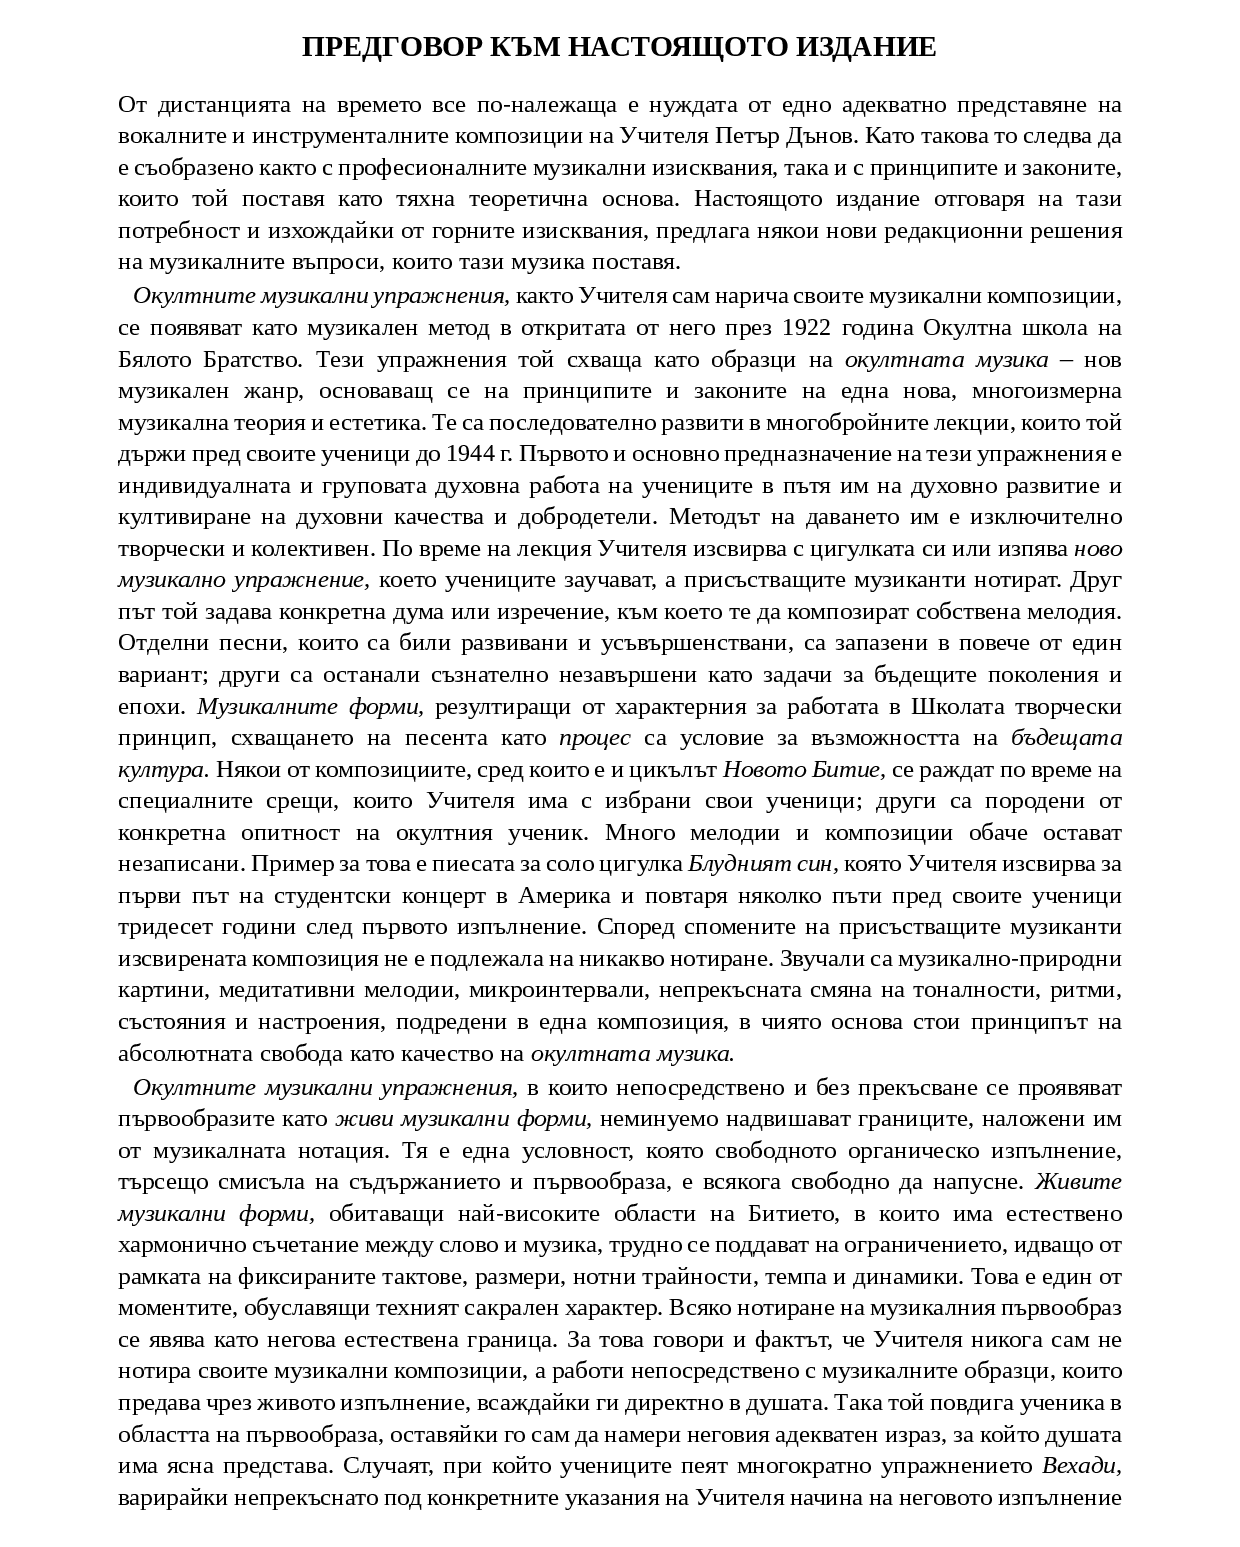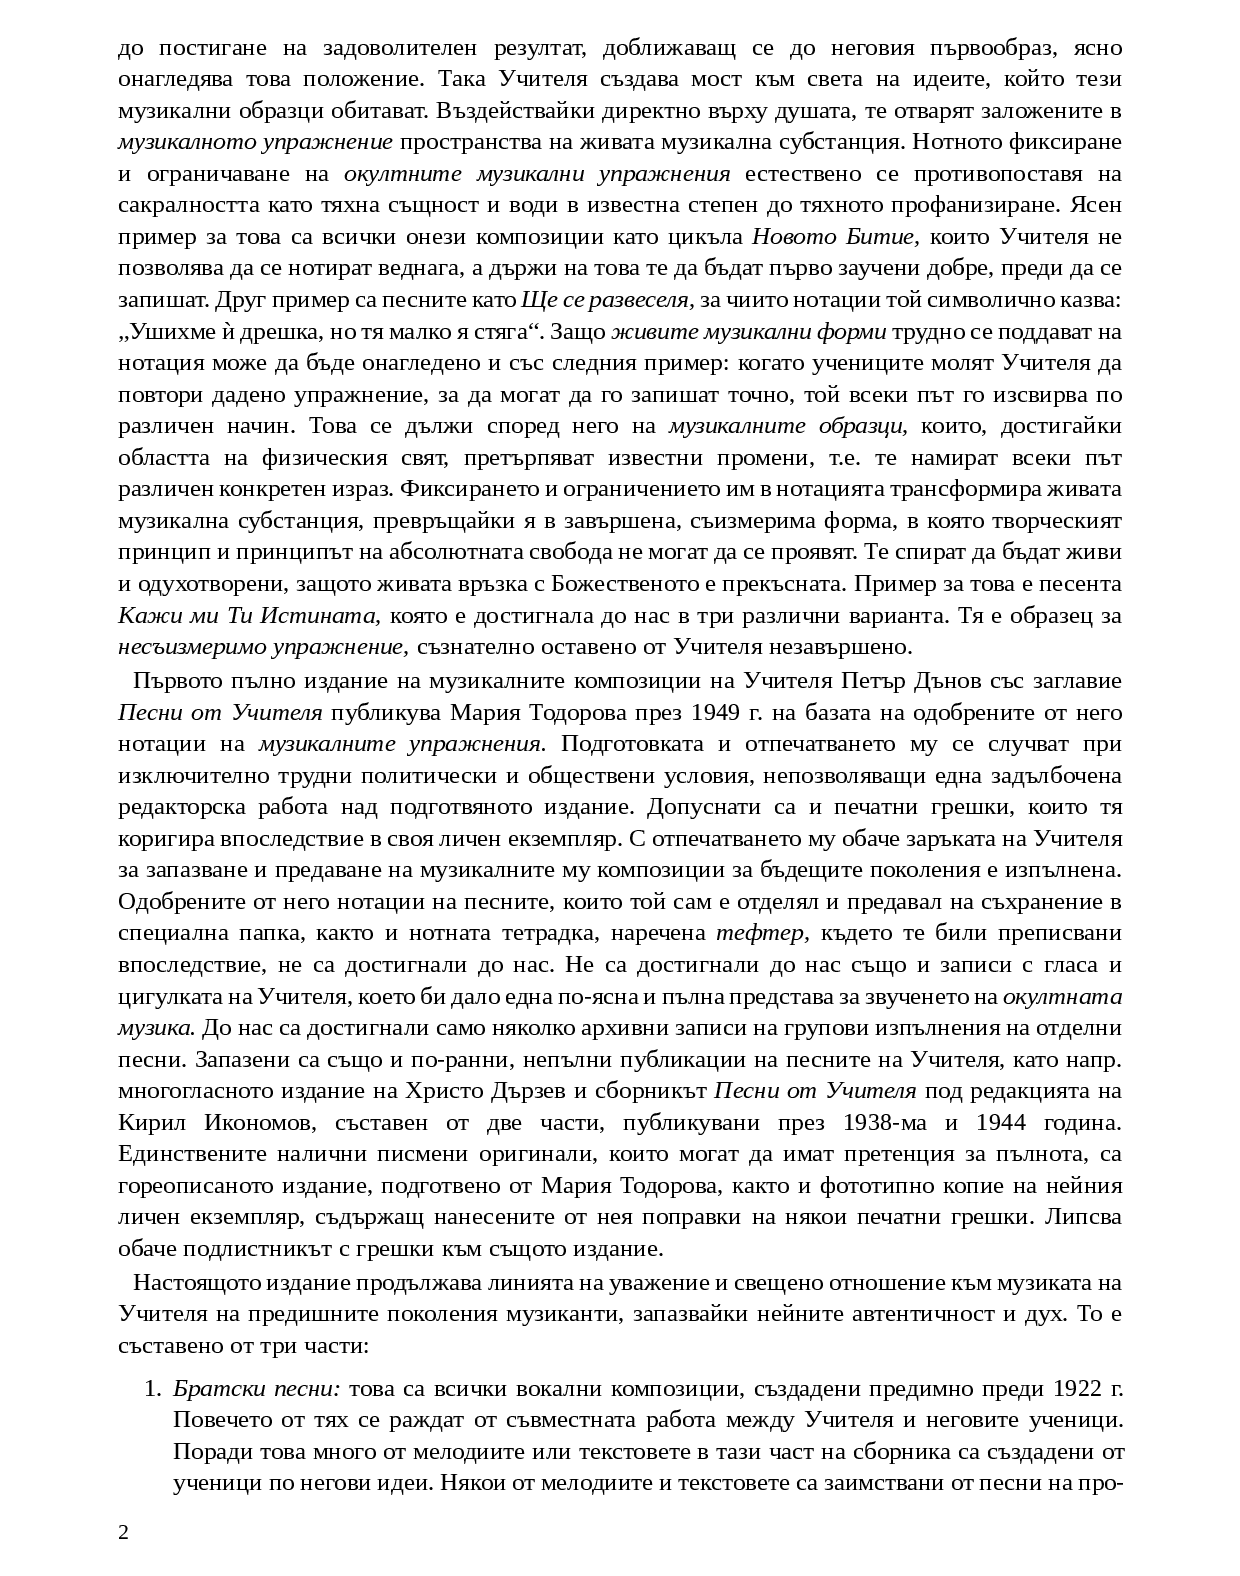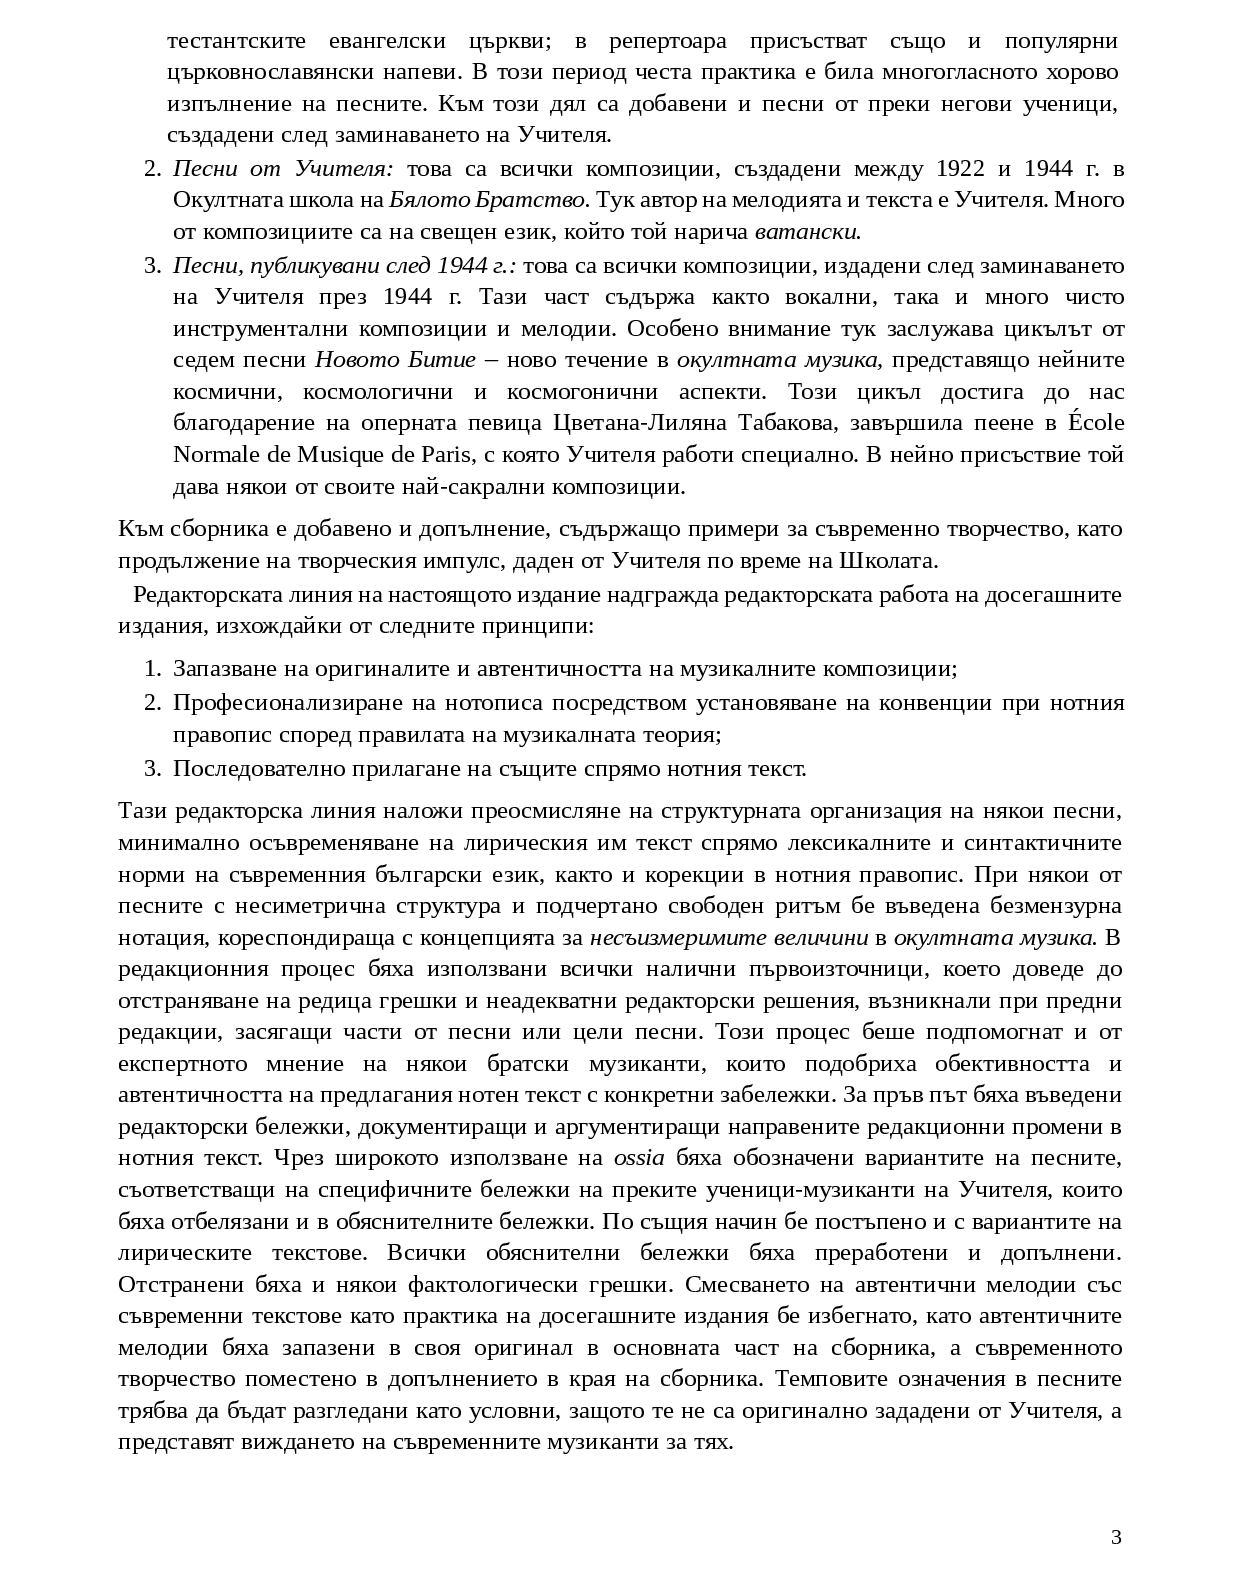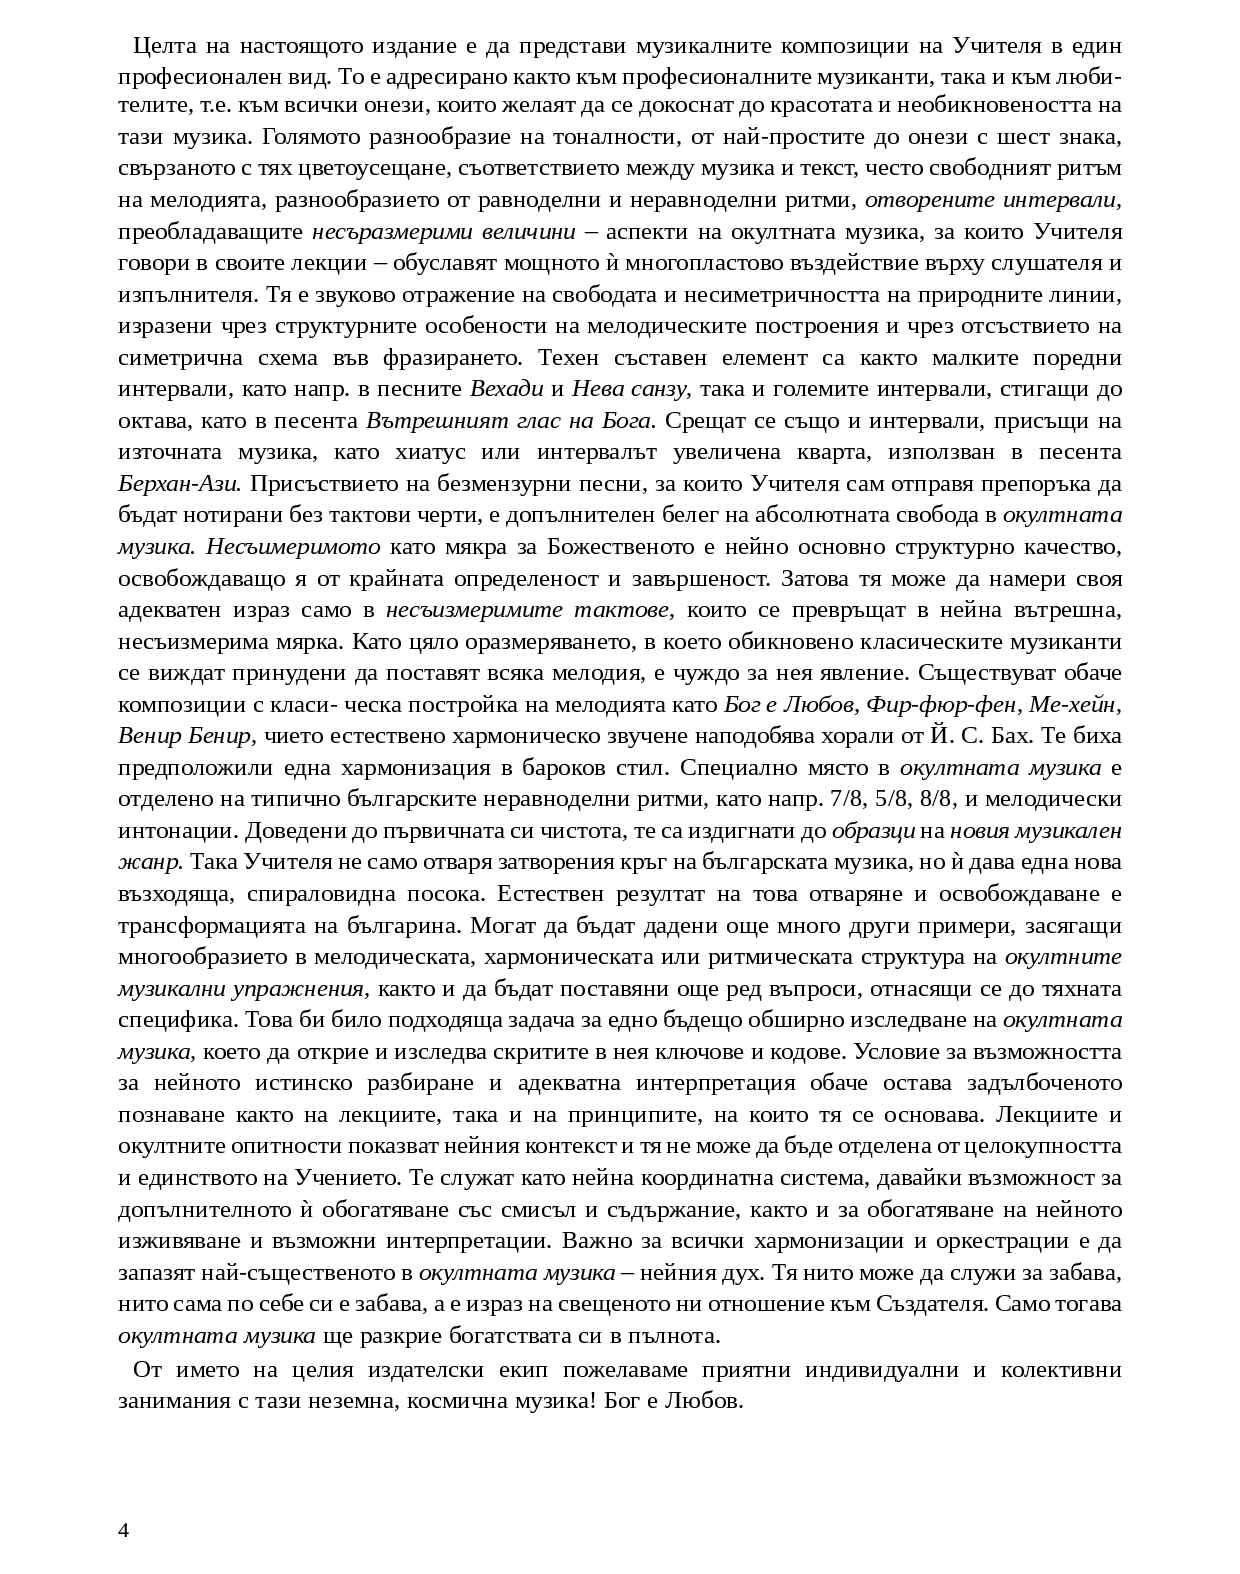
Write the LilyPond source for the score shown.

\version "2.24.4"

% include paper part and global functions
\include "include/globals.ily"

\bookpart {
  \paper {
    print-all-headers = ##f
    print-page-number = ##t
    print-first-page-number = ##f

    % put page numbers on the bottom
    oddHeaderMarkup = \markup ""
    evenHeaderMarkup = \markup ""
    oddFooterMarkup = \markup
    \fill-line {
      ""
      \if \should-print-page-number \fromproperty #'page:page-number-string
    }
    evenFooterMarkup = \markup
    \fill-line {
      \if \should-print-page-number \fromproperty #'page:page-number-string
      ""
    }

    left-margin = 2\cm
    right-margin = 2\cm
    top-margin = 2\cm
    bottom-margin = 2\cm
    ragged-bottom = ##t % do not spread the staves to fill the whole vertical space


  }

  \tocItem \markup "Предговор към настоящото издание"
  \markup \abs-fontsize #14 { \fill-line \bold {"ПРЕДГОВОР КЪМ НАСТОЯЩОТО ИЗДАНИЕ"} }



  \markup \abs-fontsize #12 {
    \vspace #1.5  \override #'(baseline-skip . 3.2)


    \justify {
      
           От дистанцията на времето все по-належаща е нуждата от едно адекватно представяне на вокалните и инструменталните композиции на Учителя Петър Дънов. Като такова то следва да е съобразено както с професионалните музикални изисквания, така и с принципите и законите, които той поставя като тяхна теоретична основа. Настоящото издание отговаря на тази потребност и изхождайки от горните изисквания, предлага някои нови редакционни решения на музикалните въпроси, които тази музика поставя.

    }
  }
  
    \markup \abs-fontsize #12 {
    \vspace #0.8  \override #'(baseline-skip . 3.2)
    \justify {
      \hspace #1.5

      \italic {Окултните} \italic {музикални} \italic {упражнения,} както Учителя сам нарича своите музикални композиции, се появяват като музикален метод в откритата от него през 1922 година Окултна школа на Бялото Братство. Тези упражнения той схваща като образци на \italic {окултната} \italic {музика} – нов музикален жанр, основаващ се на принципите и законите на една нова, многоизмерна музикална теория и естетика. Те са последователно развити в многобройните лекции, които той държи пред своите ученици до 1944 г. Първото и основно предназначение на тези упражнения е индивидуалната и груповата духовна работа на учениците в пътя им на духовно развитие и култивиране на духовни качества и добродетели. Методът на даването им е изключително творчески и колективен. По време на лекция Учителя изсвирва с цигулката си или изпява \italic {ново} \italic {музикално} \italic {упражнение,} което учениците заучават, а присъстващите музиканти нотират. Друг път той задава конкретна дума или  изречение, към което те да композират собствена мелодия. Отделни песни, които са били развивани и усъвършенствани, са запазени в повече от един вариант; други са останали съзнателно незавършени като задачи за бъдещите поколения и епохи. \italic {Музикалните} \italic {форми,} резултиращи от характерния за работата в Школата творчески принцип, схващането на песента като \italic {процес} са условие за възможността на \italic {бъдещата} \italic {култура.} Някои от композициите, сред които е и цикълът \italic {Новото} \italic {Битие,} се раждат по време на специалните срещи, които Учителя има с избрани свои ученици; други са породени от конкретна опитност на окултния ученик. Много мелодии и композиции обаче остават незаписани.  Пример за това е пиесата за соло цигулка \italic {Блудният} \italic {син,} която Учителя изсвирва за първи път на студентски концерт в Америка и повтаря няколко пъти пред своите ученици тридесет години след първото изпълнение. Според спомените на присъстващите музиканти изсвирената композиция не е подлежала на никакво нотиране. Звучали са музикално-природни картини, медитативни мелодии, микроинтервали, непрекъсната смяна на тоналности, ритми, състояния и настроения, подредени в една композиция, в чиято основа стои принципът на абсолютната свобода като качество на \italic{окултната} \italic {музика.}
    }
  }


  \markup \abs-fontsize #12 {
    \vspace #0.8  \override #'(baseline-skip . 3.2)
    \justify {
      \hspace #1.5
      
            \italic{Окултните} \italic{музикални} \italic{упражнения,} в които непосредствено и без прекъсване се проявяват първообразите като \italic{живи} \italic{музикални} \italic{форми,} неминуемо надвишават границите, наложени им от музикалната нотация. Тя е една условност, която свободното органическо изпълнение, търсещо смисъла на съдържанието и първообраза, е всякога свободно да напусне.  \italic{Живите} \italic{музикални} \italic{форми,} обитаващи най-високите области на Битието, в които има естествено хармонично съчетание между слово и музика, трудно се поддават на ограничението, идващо от рамката на фиксираните тактове, размери, нотни трайности, темпа и динамики. Това е един от моментите, обуславящи техният сакрален характер. Всяко нотиране на музикалния първообраз се явява като негова естествена граница. За това говори и фактът, че Учителя никога сам не нотира своите музикални композиции, а работи непосредствено с  музикалните образци, които предава чрез живото изпълнение, всаждайки ги директно в душата. Така той  повдига ученика в областта на първообраза, оставяйки го сам да намери неговия адекватен израз, за който душата има ясна представа. Случаят, при който учениците пеят многократно упражнението \italic{Вехади,} варирайки непрекъснато под конкретните указания на Учителя начина на неговото изпълнение 
      
  }}
  
  
    \markup \abs-fontsize #12 {
    \vspace #0.8  \override #'(baseline-skip . 3.2)
    \justify {
     
      
      до постигане на задоволителен резултат, доближаващ се до неговия първообраз, ясно онагледява това положение. Така Учителя създава мост към света на идеите, който тези музикални образци обитават. Въздействайки директно върху душата, те отварят заложените в \italic{музикалното} \italic{упражнение} пространства на живата музикална субстанция. Нотното фиксиране и ограничаване на \italic{окултните} \italic{музикални} \italic{упражнения} естествено се противопоставя на сакралността като тяхна същност и води в известна степен до тяхното профанизиране. Ясен пример за това са всички онези композиции като цикъла \italic{Новото} \italic{Битие,} които Учителя не позволява да се нотират веднага, а държи на това те да бъдат първо заучени добре, преди да се запишат. Друг пример са песните като \italic{Ще} \italic{се }\italic{развеселя,} за чиито нотации той символично казва: „Ушихме ѝ дрешка, но тя малко я стяга“. Защо \italic{живите} \italic{музикални} \italic{форми} трудно се поддават на нотация може да бъде онагледено и със следния пример: когато учениците молят Учителя да повтори дадено упражнение, за да могат да го запишат точно, той всеки път го изсвирва по различен начин. Това се дължи според него на  \italic{музикалните} \italic{образци,} които, достигайки областта на физическия свят, претърпяват известни промени, т.е. те намират всеки път различен конкретен израз. Фиксирането и ограничението им в нотацията трансформира живата музикална субстанция, превръщайки я в завършена, съизмерима форма, в която творческият принцип и принципът на абсолютната свобода не могат да се проявят. Те спират да бъдат живи и одухотворени, защото живата връзка с Божественото е прекъсната. Пример за това е песента \italic{Кажи} \italic{ми} \italic{Ти} \italic{Истината,} която е достигнала до нас в три различни варианта. Тя е образец за \italic{несъизмеримо упражнение,} съзнателно оставено от Учителя незавършено.
      
        }}
        
        \markup \abs-fontsize #12 {
    \vspace #0.8  \override #'(baseline-skip . 3.2)
    \justify {
      \hspace #1.5
      Първото пълно издание на музикалните композиции на Учителя Петър Дънов със заглавие \italic {Песни} \italic {от} \italic {Учителя} публикува Мария Тодорова през 1949 г. на базата на одобрените от него нотации на \italic {музикалните} \italic {упражнения.} Подготовката и отпечатването му се случват при изключително трудни политически и обществени условия, непозволяващи една задълбочена редакторска работа над подготвяното издание. Допуснати са и печатни грешки, които тя коригира впоследствие в своя личен екземпляр. С отпечатването му обаче заръката на Учителя за запазване и предаване на музикалните му композиции за бъдещите поколения е изпълнена. Одобрените от него нотации на песните, които той сам е отделял и предавал на съхранение в специална папка, както и нотната тетрадка, наречена \italic {тефтер,} където те били преписвани впоследствие, не са достигнали до нас. Не са достигнали до нас също и записи с гласа и цигулката на Учителя, което би дало една по-ясна и пълна представа за звученето на \italic {окултната} \italic {музика.} До нас са достигнали само няколко архивни записи на групови изпълнения на отделни песни. Запазени са също и по-ранни, непълни публикации на песните на Учителя, като напр. многогласното издание на Христо Дързев и сборникът \italic {Песни} \italic {от} \italic {Учителя} под редакцията на Кирил Икономов, съставен от две части, публикувани през 1938-ма и 1944 година. Единствените налични писмени оригинали, които могат да имат претенция за пълнота, са гореописаното издание, подготвено от Мария Тодорова, както и фототипно копие на нейния личен екземпляр, съдържащ нанесените от нея поправки на някои печатни грешки. Липсва обаче подлистникът с грешки към същото издание.
    }
  }
  \markup \abs-fontsize #12 {
    \vspace #0.8  \override #'(baseline-skip . 3.2)
    \justify {
      \hspace #1.5
      Настоящото издание продължава линията на уважение и свещено отношение към музиката на Учителя на предишните поколения музиканти, запазвайки нейните автентичност и дух. То е съставено от три части:
    }
  }
  
  
    \markup \override #'(line-width . 96.5) \abs-fontsize #12 {
    \override #'(baseline-skip . 3.2) \column {
      "    1."
    }
    \hspace #0.5
    \vspace #1.1  \override #'(baseline-skip . 3.2) \column {
      \justify { 
         \italic {Братски песни: } това са всички вокални композиции, създадени предимно преди 1922 г. Повечето от тях се раждат от съвместната работа между Учителя и неговите ученици. Поради това много от мелодиите или текстовете в тази част на сборника са създадени от ученици по негови идеи. Някои от мелодиите и текстовете са заимствани от песни на про-
    
    }}}
    
       \markup \override #'(line-width . 96.5) \abs-fontsize #12 {
    \override #'(baseline-skip . 3.2) \column {
      "      "
    }
    \hspace #0.5
      \override #'(baseline-skip . 3.2) \column {
      \justify { 
        тестантските евангелски църкви; в репертоара присъстват също и популярни църковнославянски напеви. В този период честа практика е била многогласното хорово изпълнение на песните. Към този дял са добавени и песни от преки негови ученици, създадени след заминаването на Учителя.
        
           }}}
           
            \markup \override #'(line-width . 96.5) \abs-fontsize #12 {
    \vspace #0.8  \override #'(baseline-skip . 3.2) \column {
      "    2."
    }
    \hspace #0.5
    \override #'(baseline-skip . 3.2) \column {
      \justify {
        \italic { Песни от Учителя: } това са всички композиции, създадени между 1922 и 1944 г. в Окултната школа на \italic {Бялото}
        \italic {Братство.} Тук автор на мелодията и текста е Учителя. Много от композициите са на свещен език, който той
        нарича \italic {ватански.}
      }
    }
  }

  \markup \override #'(line-width . 96.5) \abs-fontsize #12 {
    \vspace #0.8  \override #'(baseline-skip . 3.2) \column {
      "    3."
    }
    \hspace #0.5
    \override #'(baseline-skip . 3.2) \column {
      \justify {
        \italic {Песни, публикувани след 1944 г.:  } това са всички композиции, издадени след заминаването на Учителя през 1944 г.
        Тази част съдържа както вокални, така и много чисто инструментални композиции и мелодии. Особено внимание тук заслужава цикълът от седем песни \italic {Новото} \italic{Битие} – ново течение в \italic {окултната} \italic {музика,} представящо нейните космични, космологични и космогонични аспекти. Този цикъл достига до нас благодарение на оперната певица Цветана-Лиляна Табакова, завършила пеене в École Normale de Musique de Paris, с която Учителя работи специално. В нейно присъствие той дава някои от своите най-сакрални композиции.
      }
    }
  }

  \markup \abs-fontsize #12 {
    \vspace #1.1  \override #'(baseline-skip . 3.2)
    \justify {
      Към сборника е добавено и допълнение, съдържащо примери за съвременно творчество, като продължение на творческия импулс, даден от Учителя по време на Школата.
    }
  }
  
   \markup \abs-fontsize #12 {
    \vspace #0.8  \override #'(baseline-skip . 3.2)
    \justify {
      \hspace #1.5
      Редакторската линия на настоящото издание надгражда редакторската работа на досегашните издания, изхождайки
      от следните принципи:
    }
  }

  \markup \override #'(line-width . 96.5) \abs-fontsize #12 {
    \vspace #1.1  \override #'(baseline-skip . 3.2) \column {
      "    1."
    }
    \hspace #0.5
    \override #'(baseline-skip . 3.2) \column {
      \justify {
        Запазване на оригиналите и автентичността на музикалните композиции;
      }
    }
  }

  \markup \override #'(line-width . 96.5) \abs-fontsize #12 {
    \vspace #0.8  \override #'(baseline-skip . 3.2) \column {
      "    2."
    }
    \hspace #0.5
    \override #'(baseline-skip . 3.2) \column {
      \justify {
        Професионализиране на нотописа посредством установяване на конвенции при нотния правопис според правилата на музикалната теория;
      }
    }
  }


  \markup \override #'(line-width . 96.5) \abs-fontsize #12 {
    \vspace #0.8 \override #'(baseline-skip . 3.2) \column {
      "    3."
    }
    \hspace #0.5
    \override #'(baseline-skip . 3.2) \column {
      \justify {
        Последователно прилагане на същите спрямо нотния текст.
      }
    }
  }
  
  \markup \abs-fontsize #12 {
    \vspace #1.1 \override #'(baseline-skip . 3.2)
    \justify {
      Тази редакторска линия наложи преосмисляне на структурната организация на някои песни, минимално осъвременяване на лирическия им текст спрямо лексикалните и синтактичните норми на съвременния български език, както и корекции в нотния правопис. При някои от песните с несиметрична структура и подчертано свободен ритъм бе въведена безмензурна нотация, кореспондираща с концепцията за \italic"несъизмеримите" \italic"величини" в \italic"окултната" \italic"музика." В редакционния процес бяха използвани всички налични първоизточници, което доведе до отстраняване на редица грешки и неадекватни редакторски решения, възникнали при предни редакции, засягащи части от песни или цели песни. Този процес беше подпомогнат и от експертното мнение на някои братски музиканти, които подобриха обективността и автентичността на предлагания нотен текст с конкретни забележки. За пръв път бяха въведени редакторски бележки, документиращи и аргументиращи направените редакционни промени в нотния текст. Чрез широкото използване на \italic {ossia} бяха обозначени вариантите на песните, съответстващи на специфичните бележки на преките ученици-музиканти на Учителя, които бяха отбелязани и в обяснителните бележки. По същия начин бе постъпено и с вариантите на лирическите текстове. Всички обяснителни бележки бяха преработени и допълнени. Отстранени бяха и някои фактологически грешки. Смесването на автентични мелодии със съвременни текстове като практика на досегашните издания бе избегнато, като автентичните мелодии бяха запазени в своя оригинал в основната част на сборника, а съвременното творчество поместено в допълнението в края на сборника. Темповите означения в песните трябва да бъдат разгледани като условни, защото те не са оригинално зададени от Учителя, а представят виждането на съвременните музиканти за тях.
    }
  }
  
   \markup \abs-fontsize #12 {
    \vspace #0.8  \override #'(baseline-skip . 3.2)
    \justify {
      \hspace #1.5
      
       Целта на настоящото издание е да представи музикалните композиции на Учителя в един професионален вид. То е адресирано както към професионалните музиканти, така и към люби-
      
   }}
   
    \markup \abs-fontsize #12 {
     \override #'(baseline-skip . 3.2)
    \justify {
     

    телите, т.е. към всички онези, които желаят да се докоснат до красотата и необикновеността на тази музика. Голямото разнообразие на тоналности, от най-простите до онези с шест знака, свързаното с тях цветоусещане, съответствието между музика и текст, често свободният ритъм на мелодията, разнообразието от равноделни и неравноделни ритми, \italic {отворените} \italic {интервали,} преобладаващите \italic {несъразмерими} \italic {величини} – аспекти на окултната музика, за които Учителя говори в своите лекции – обуславят мощното ѝ многопластово въздействие върху слушателя и изпълнителя. Тя е звуково отражение на свободата и несиметричността на природните линии, изразени чрез структурните особености на мелодическите построения и чрез отсъствието на симетрична схема във фразирането. Техен съставен елемент са както малките поредни интервали, като напр. в песните \italic {Вехади} и \italic {Нева санзу,} така и големите интервали, стигащи до октава, като в песента \italic {Вътрешният глас на Бога.} Срещат се също и интервали, присъщи на източната музика, като хиатус или интервалът увеличена кварта, използван в песента \italic {Берхан-Ази.} Присъствието на безмензурни песни, за които Учителя сам отправя препоръка да бъдат нотирани без тактови черти, е допълнителен белег на абсолютната свобода в \italic {окултната} \italic {музика.} \italic {Несъимеримото} като мякра за Божественото е нейнo основно структурно качество, освобождаващо я от крайната определеност и завършеност. Затова тя може да намери своя адекватен израз само в \italic {несъизмеримите} \italic {тактове,} които се превръщат в нейна вътрешна, несъизмерима мярка. Като цяло оразмеряването, в което обикновено класическите музиканти се виждат принудени да поставят всяка мелодия, е чуждо за нея явление. Съществуват обаче композиции с класи- ческа постройка на мелодията като \italic {Бог e Любов,} \italic {Фир-фюр-фен,} \italic {Ме-хейн,} \italic {Венир} \italic{ Бенир,} чието естествено  хармоническо звучене наподобява хорали от Й. С. Бах. Те биха предположили една хармонизация в бароков стил. Специално място в \italic {окултната} \italic {музика} е отделено на типично българските неравноделни ритми, като напр. 7/8, 5/8, 8/8, и мелодически интонации. Доведени до първичната си чистота, те са издигнати до \italic {образци} на \italic {новия} \italic {музикален} \italic {жанр.} Така Учителя не само отваря затворения кръг на българската музика, но ѝ дава една нова възходяща, спираловидна посока. Естествен резултат на това отваряне и освобождаване е трансформацията на българина. Могат да бъдат дадени още много други примери, засягащи многообразието в мелодическата, хармоническата или ритмическата структура на \italic {окултните} \italic {музикални} \italic {упражнения,} както и да бъдат поставяни още ред въпроси, отнасящи се до тяхната специфика. Това би било подходяща задача за едно бъдещо обширно изследване на \italic {окултната} \italic {музика,} което да открие и изследва скритите в нея ключове и кодове. Условие за възможността за нейното истинско разбиране и адекватна интерпретация обаче остава задълбоченото познаване както на лекциите, така и на принципите, на които тя се основава. Лекциите и окултните опитности показват нейния контекст и тя не може да бъде отделена от целокупността и единството на Учението. Те служат като нейна координатна система, давайки възможност за допълнителното ѝ обогатяване със смисъл и съдържание, както и за обогатяване на нейното изживяване и възможни интерпретации. Важно за всички хармонизации и оркестрации е да запазят най-същественото в \italic {окултната} \italic {музика} – нейния дух. Тя нито може да служи за забава, нито сама по себе си е забава, а е израз на свещеното ни отношение към Създателя. Само тогава \italic {окултната} \italic {музика} ще разкрие богатствата си в пълнота.
    }
  }
  
    \markup \abs-fontsize #12 {
    \vspace #0.8  \override #'(baseline-skip . 3.2)
    \justify {
      \hspace #1.5 От името на целия издателски екип пожелаваме приятни индивидуални и колективни занимания с тази неземна, космична музика! Бог е Любов.
    }
  }

  \markup \abs-fontsize #12 \raise #0 \override #'(baseline-skip . 3.2) {
    \column {
      \line {"  "}
      \line {"  "}
      %\fill-line { "" ""  \italic {"Петър Ганев, София    "} }
      \fill-line { "" ""  \italic {"Мария Кирева   "} }
      \fill-line { "" ""  \italic {"Мюнхен, 2024 г."} }
    }
  }

  

} % bookpart